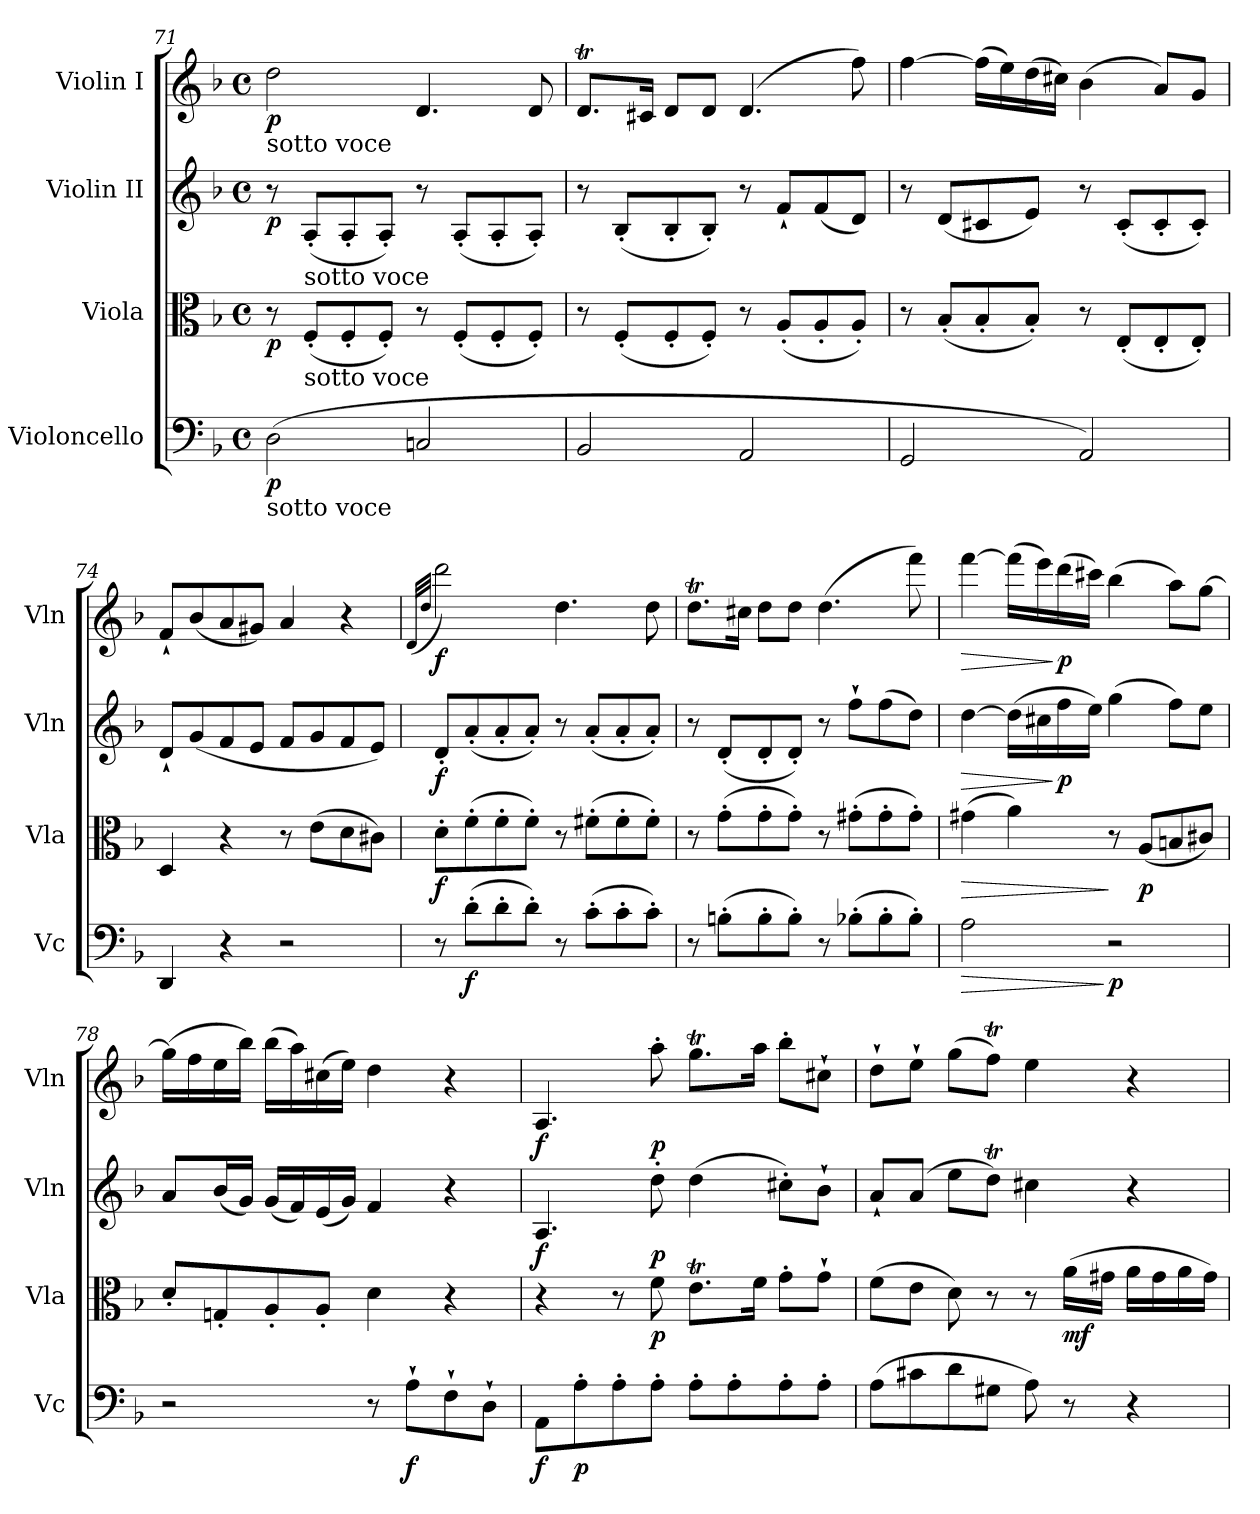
**kern	**dynam	**kern	**dynam	**kern	**dynam	**kern	**dynam
*part4	*part4	*part3	*part3	*part2	*part2	*part1	*part1
*staff4	*staff4	*staff3	*staff3	*staff2	*staff2	*staff1	*staff1
*I"Violoncello	*	*I"Viola	*	*I"Violin II	*	*I"Violin I	*
*I'Vc	*	*I'Vla	*	*I'Vln	*	*I'Vln	*
*clefF4	*	*clefC3	*	*clefG2	*	*clefG2	*
*k[b-]	*	*k[b-]	*	*k[b-]	*	*k[b-]	*
*M4/4	*	*M4/4	*	*M4/4	*	*M4/4	*
*met(c)	*	*met(c)	*	*met(c)	*	*met(c)	*
=71	=71	=71	=71	=71	=71	=71	=71
!	!	!	!	!	!	!LO:TX:b:t=sotto voce	!
!LO:TX:b:t=sotto voce	!	!	!	!	!	!	!
!	!LO:DY:b	!	!LO:DY:b	!	!LO:DY:b	!	!LO:DY:b
(>2D\	p	8r	p	8r	p	2dd\	p
!	!	!	!	!LO:TX:b:t=sotto voce	!	!	!
!	!	!LO:TX:b:t=sotto voce	!	!	!	!	!
.	.	(<8F'/L	.	(<8A'/L	.	.	.
.	.	8F'/	.	8A'/	.	.	.
.	.	8F'/J)	.	8A'/J)	.	.	.
2Cn/	.	8r	.	8r	.	4.d/	.
.	.	(<8F'/L	.	(<8A'/L	.	.	.
.	.	8F'/	.	8A'/	.	.	.
.	.	8F'/J)	.	8A'/J)	.	8d/	.
!!LO:LB:g=z
=72	=72	=72	=72	=72	=72	=72	=72
2BB-/	.	8r	.	8r	.	8.dT/L	.
.	.	(<8F'/L	.	(<8B-'/L	.	.	.
.	.	.	.	.	.	16c#X/Jk	.
.	.	8F'/	.	8B-'/	.	8d/L	.
.	.	8F'/J)	.	8B-'/J)	.	8d/J	.
2AA/	.	8r	.	8r	.	(>4.d/	.
.	.	(<8A'/L	.	8f`/L	.	.	.
.	.	8A'/	.	(<8f/	.	.	.
.	.	8A'/J)	.	8d/J)	.	8ff\)	.
=73	=73	=73	=73	=73	=73	=73	=73
2GG/	.	8r	.	8r	.	[4ff\	.
.	.	(<8B-'/L	.	(<8d/L	.	.	.
.	.	8B-'/	.	8c#X/	.	(>16ff\LL]	.
.	.	.	.	.	.	16ee\)	.
.	.	8B-'/J)	.	8e/J)	.	(>16dd\	.
.	.	.	.	.	.	16cc#X\JJ)	.
2AA/)	.	8r	.	8r	.	(>4b-\	.
.	.	(<8E'/L	.	(<8c#'/L	.	.	.
.	.	8E'/	.	8c#'/	.	8a/L)	.
.	.	8E'/J)	.	8c#'/J)	.	8g/J	.
=74	=74	=74	=74	=74	=74	=74	=74
4DD/	.	4D/	.	8d`/L	.	8f`/L	.
.	.	.	.	(<8g/	.	(<8b-/	.
4r	.	4r	.	8f/	.	8a/	.
.	.	.	.	8e/J	.	8g#X/J)	.
2r	.	8r	.	8f/L	.	4a/	.
.	.	(>8e\L	.	8g/	.	.	.
.	.	8d\	.	8f/	.	4r	.
.	.	8c#X\J)	.	8e/J)	.	.	.
=75	=75	=75	=75	=75	=75	=75	=75
.	.	.	.	.	.	(>32qd/LLL	.
.	.	.	.	.	.	32qdd/JJJ	.
!	!	!	!LO:DY:b	!	!LO:DY:b	!	!LO:DY:b
8r	.	8d'\L	f	8d'/L	f	2ddd\)	f
!	!LO:DY:b	!	!	!	!	!	!
(>8d'\L	f	(>8f'\	.	(<8a'/	.	.	.
8d'\	.	8f'\	.	8a'/	.	.	.
8d'\J)	.	8f'\J)	.	8a'/J)	.	.	.
8r	.	8r	.	8r	.	4.dd\	.
(>8c'\L	.	(>8f#X'\L	.	(<8a'/L	.	.	.
8c'\	.	8f#'\	.	8a'/	.	.	.
8c'\J)	.	8f#'\J)	.	8a'/J)	.	8dd\	.
!!LO:PB:g=z
=76	=76	=76	=76	=76	=76	=76	=76
8r	.	8r	.	8r	.	8.ddT\L	.
(>8Bn'\L	.	(>8g'\L	.	(<8d'/L	.	.	.
.	.	.	.	.	.	16cc#X\Jk	.
8B'\	.	8g'\	.	8d'/	.	8dd\L	.
8B'\J)	.	8g'\J)	.	8d'/J)	.	8dd\J	.
8r	.	8r	.	8r	.	(>4.dd\	.
(>8B-X'\L	.	(>8g#X'\L	.	8ff`\L	.	.	.
8B-'\	.	8g#'\	.	(>8ff\	.	.	.
8B-'\J)	.	8g#'\J)	.	8dd\J)	.	8fff\)	.
=77	=77	=77	=77	=77	=77	=77	=77
!	!LO:HP:b	!	!LO:HP:b	!	!LO:HP:b	!	!LO:HP:b
2A\	>	(>4g#X\	>	[4dd\	>	[4fff\	>
.	.	4a\)	.	(>16dd\LL]	.	(>16fff\LL]	.
.	.	.	.	16cc#X\	.	16eee\)	.
!	!	!	!	!	!LO:DY:n=1:b	!	!LO:DY:n=1:b
.	.	.	.	16ff\	] p	(>16ddd\	] p
.	.	.	.	16ee\JJ)	.	16ccc#X\JJ)	.
!	!LO:DY:n=1:b	!	!	!	!	!	!
2r	] p	8r	]	(>4gg\	.	(>4bb-\	.
!	!	!	!LO:DY:b	!	!	!	!
.	.	(<8A/L	p	.	.	.	.
.	.	8Bn/	.	8ff\L)	.	8aa\L)	.
.	.	8c#X/J)	.	8ee\J	.	[8gg\J	.
=78	=78	=78	=78	=78	=78	=78	=78
2r	.	8d'/L	.	8a/L	.	(>16gg\LL]	.
.	.	.	.	.	.	16ff\	.
.	.	8Gn'/	.	(<16b-/L	.	16ee\	.
.	.	.	.	16g/JJ)	.	16bb-\JJ)	.
.	.	8A'/	.	(<16g/LL	.	(>16bb-\LL	.
.	.	.	.	16f/)	.	16aa\)	.
.	.	8A'/J	.	(<16e/	.	(>16cc#X\	.
.	.	.	.	16g/JJ)	.	16ee\JJ)	.
8r	.	4d\	.	4f/	.	4dd\	.
!	!LO:DY:b	!	!	!	!	!	!
8A`\L	f	.	.	.	.	.	.
8F`\	.	4r	.	4r	.	4r	.
8D`\J	.	.	.	.	.	.	.
!!LO:LB:g=z
=79	=79	=79	=79	=79	=79	=79	=79
!	!LO:DY:b	!	!	!	!LO:DY:b	!	!LO:DY:b
8AA\L	f	4r	.	4.A/	f	4.A/	f
!	!LO:DY:b	!	!	!	!	!	!
8A'\	p	.	.	.	.	.	.
8A'\	.	8r	.	.	.	.	.
!	!	!	!LO:DY:b	!	!LO:DY:b	!	!LO:DY:b
8A'\J	.	8f\	p	8dd'\	p	8aa'\	p
8A'\L	.	8.et\L	.	(>4dd\	.	8.ggT\L	.
8A'\	.	.	.	.	.	.	.
.	.	16f\Jk	.	.	.	16aa\Jk	.
8A'\	.	8g'\L	.	8cc#X'\L)	.	8bb-'\L	.
8A'\J	.	8g`\J	.	8b-`\J	.	8cc#X`\J	.
=80	=80	=80	=80	=80	=80	=80	=80
(>8A\L	.	(>8f\L	.	8a`/L	.	8dd`\L	.
8c#X\	.	8e\J	.	(>8a/J	.	8ee`\J	.
8d\	.	8d\)	.	8ee\L	.	(>8gg\L	.
8G#X\J	.	8r	.	8ddT\J)	.	8ffT\J)	.
8A\)	.	8r	.	4cc#X\	.	4ee\	.
!	!	!	!LO:DY:b	!	!	!	!
8r	.	(>16a\LL	mf	.	.	.	.
.	.	16g#X\JJ	.	.	.	.	.
4r	.	16a\LL	.	4r	.	4r	.
.	.	16g#\	.	.	.	.	.
.	.	16a\	.	.	.	.	.
.	.	16g#\JJ)	.	.	.	.	.
=	=	=	=	=	=	=	=
*-	*-	*-	*-	*-	*-	*-	*-
